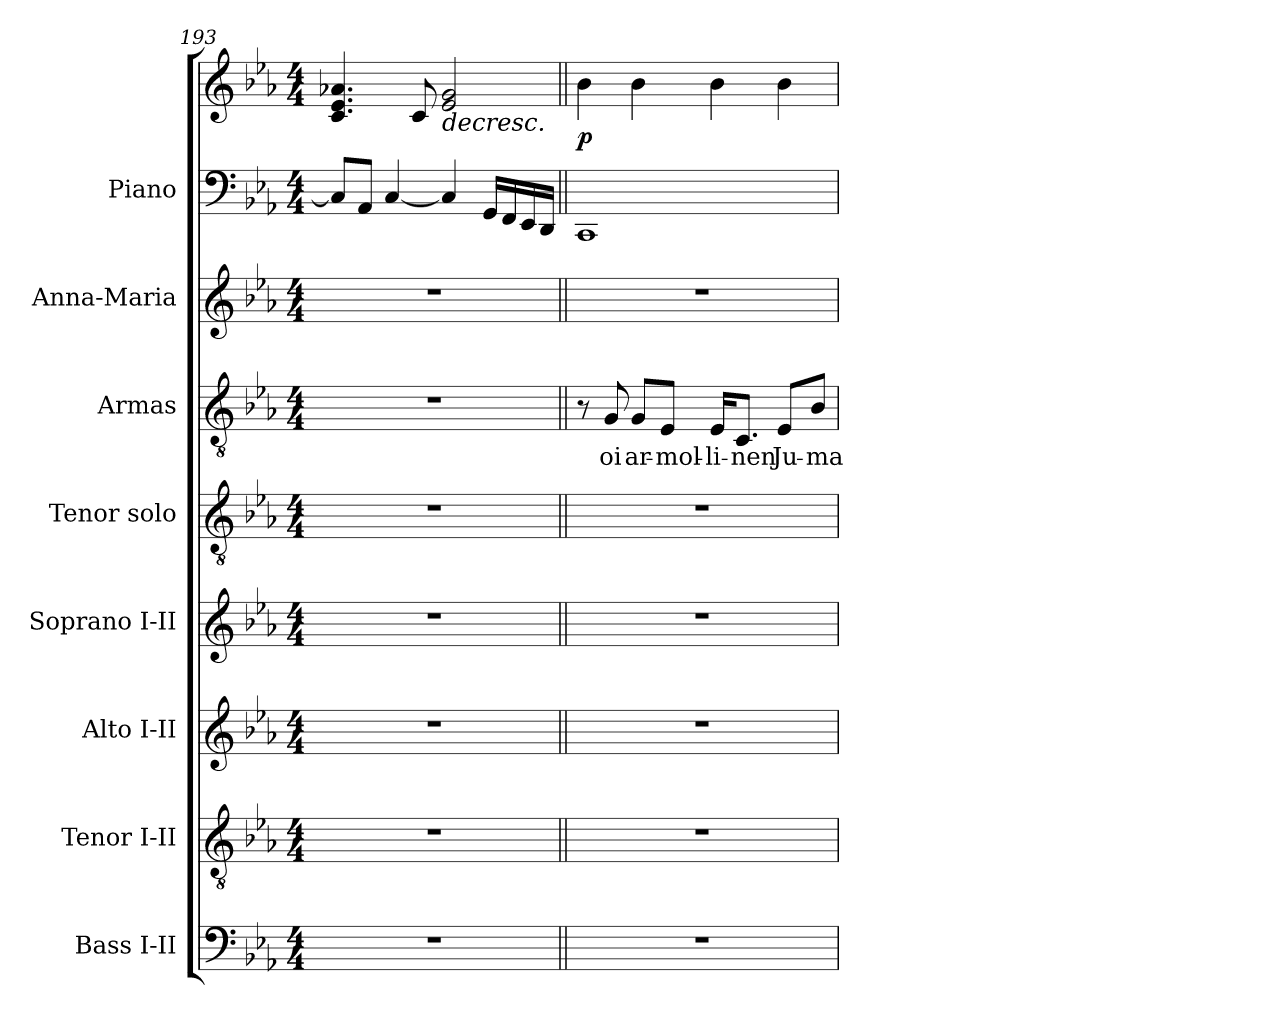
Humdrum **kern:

**kern	**kern	**kern	**kern	**kern	**kern	**text	**kern	**kern	**kern	**dynam
*part8	*part7	*part6	*part5	*part4	*part3	*part3	*part2	*part1	*part1	*part1
*staff9	*staff8	*staff7	*staff6	*staff5	*staff4	*staff4	*staff3	*staff2	*staff1	*staff1/2
*I"Bass I-II	*I"Tenor I-II	*I"Alto I-II	*I"Soprano I-II	*I"Tenor solo	*I"Armas	*	*I"Anna-Maria	*I"Piano	*	*
*I'B.	*I'T.	*I'A.	*I'S.	*I'T. Solo	*I'Armas	*	*I'A-M	*I'Pno.	*	*
*clefF4	*clefGv2	*clefG2	*clefG2	*clefGv2	*clefGv2	*	*clefG2	*clefF4	*clefG2	*
*	*ITrd7c12	*	*	*ITrd7c12	*ITrd7c12	*	*	*	*	*
*k[b-e-a-]	*k[b-e-a-]	*k[b-e-a-]	*k[b-e-a-]	*k[b-e-a-]	*k[b-e-a-]	*	*k[b-e-a-]	*k[b-e-a-]	*k[b-e-a-]	*
*E-:	*E-:	*E-:	*E-:	*E-:	*E-:	*	*E-:	*E-:	*E-:	*
*M4/4	*M4/4	*M4/4	*M4/4	*M4/4	*M4/4	*	*M4/4	*M4/4	*M4/4	*
=193	=193	=193	=193	=193	=193	=193	=193	=193	=193	=193
1r	1r	1r	1r	1r	1r	.	1r	8Ci/L]	4.ci/ 4.e-i 4.a-Xi	.
.	.	.	.	.	.	.	.	8AA-i/J	.	]
.	.	.	.	.	.	.	.	[<4Ci/	.	.
.	.	.	.	.	.	.	.	.	8ci/	.
!	!	!	!	!	!	!	!	!	!	!LO:HP:b
.	.	.	.	.	.	.	.	4Ci/]	2e-i/ 2gi	>
.	.	.	.	.	.	.	.	16GGi/LL	.	.
.	.	.	.	.	.	.	.	16FFi/	.	.
.	.	.	.	.	.	.	.	16EE-i/	.	.
.	.	.	.	.	.	.	.	16DDi/JJ	.	.
!!LO:LB:g=z
=194||	=194||	=194||	=194||	=194||	=194||	=194||	=194||	=194||	=194||	=194||
1r	1r	1r	1r	1r	8r	.	1r	1CCi	4b-i	p
!	!	!	!	!	!	!LO:LY:b:color=#000000	!	!	!	!
.	.	.	.	.	8GGi/	oi	.	.	.	.
!	!	!	!	!	!	!LO:LY:b:color=#000000	!	!	!	!
.	.	.	.	.	8GGi/L	ar-	.	.	4b-i	.
!	!	!	!	!	!	!LO:LY:b:color=#000000	!	!	!	!
.	.	.	.	.	8EE-i/J	-mol-	.	.	.	.
!	!	!	!	!	!	!LO:LY:b:color=#000000	!	!	!	!
.	.	.	.	.	16EE-i/KL	-li-	.	.	4b-i	.
!	!	!	!	!	!	!LO:LY:b:color=#000000	!	!	!	!
.	.	.	.	.	8.CCi/J	-nen	.	.	.	.
!	!	!	!	!	!	!LO:LY:b:color=#000000	!	!	!	!
.	.	.	.	.	8EE-i/L	Ju-	.	.	4b-i	.
!	!	!	!	!	!	!LO:LY:b:color=#000000	!	!	!	!
.	.	.	.	.	8BB-i/J	-ma-	.	.	.	.
=	=	=	=	=	=	=	=	=	=	=
*-	*-	*-	*-	*-	*-	*-	*-	*-	*-	*-
